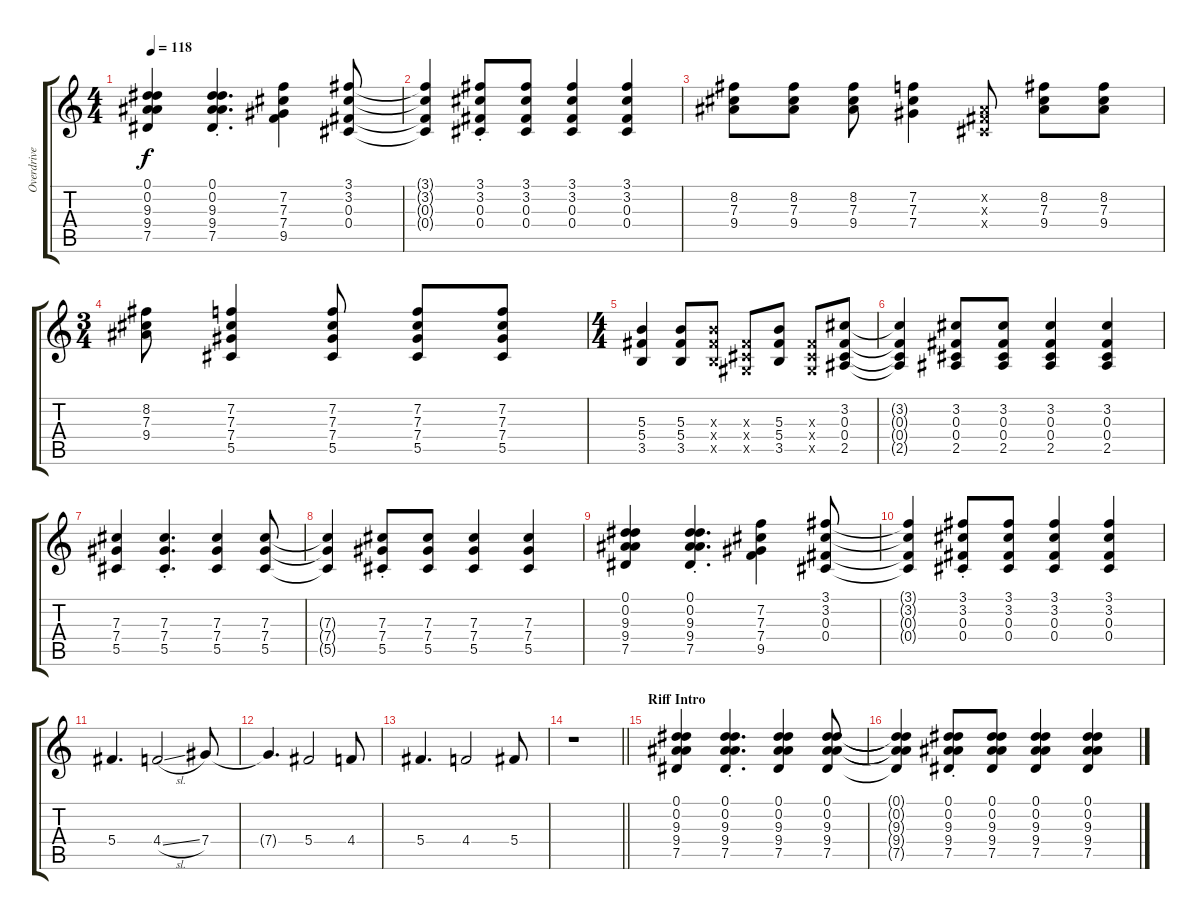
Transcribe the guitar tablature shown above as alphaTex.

\track ("Overdrive Rhythm" "Overdrive ") {instrument overdrivenguitar}
\staff {score tabs}
\tuning (Eb4 Bb3 Gb3 Db3 Ab2 Eb2) {hide}
\ts (4 4)
\tempo 118
\clef g2
\ks c
(0.1 0.2 9.3 9.4 7.5).4{dy f} (0.1{st} 0.2{st} 9.3{st} 9.4{st} 7.5{st}).4{d} (7.2 7.3 7.4 9.5).4 (3.1 3.2 0.3 0.4).8 |
(3.1{t} 3.2{t} 0.3{t} 0.4{t}).4 (3.1{st} 3.2{st} 0.3{st} 0.4{st}).8 (3.1 3.2 0.3 0.4).8 (3.1 3.2 0.3 0.4).4 (3.1 3.2 0.3 0.4).4 |
(8.2 7.3 9.4).8 (8.2 7.3 9.4).8 (8.2 7.3 9.4).8 (7.2 7.3 7.4).4 (0.2{x} 0.3{x} 0.4{x}).8 (8.2 7.3 9.4).8 (8.2 7.3 9.4).8 |
\ts (3 4)
(8.2 7.3 9.4).8 (7.2 7.3 7.4 5.5).4 (7.2 7.3 7.4 5.5).8 (7.2 7.3 7.4 5.5).8 (7.2 7.3 7.4 5.5).8 |
\ts (4 4)
(5.3 5.4 3.5).4 (5.3 5.4 3.5).8 (5.3{x} 5.4{x} 3.5{x}).8 (0.3{x} 0.4{x} 0.5{x}).8 (5.3 5.4 3.5).8 (0.3{x} 0.4{x} 0.5{x}).8 (3.2 0.3 0.4 2.5).8 |
(3.2{t} 0.3{t} 0.4{t} 2.5{t}).4 (3.2 0.3 0.4 2.5).8 (3.2 0.3 0.4 2.5).8 (3.2 0.3 0.4 2.5).4 (3.2 0.3 0.4 2.5).4 |
(7.3 7.4 5.5).4 (7.3{st} 7.4{st} 5.5{st}).4{d} (7.3 7.4 5.5).4 (7.3 7.4 5.5).8 |
(7.3{t} 7.4{t} 5.5{t}).4 (7.3{st} 7.4{st} 5.5{st}).8 (7.3 7.4 5.5).8 (7.3 7.4 5.5).4 (7.3 7.4 5.5).4 |
(0.1 0.2 9.3 9.4 7.5).4 (0.1{st} 0.2{st} 9.3{st} 9.4{st} 7.5{st}).4{d} (7.2 7.3 7.4 9.5).4 (3.1 3.2 0.3 0.4).8 |
(3.1{t} 3.2{t} 0.3{t} 0.4{t}).4 (3.1{st} 3.2{st} 0.3{st} 0.4{st}).8 (3.1 3.2 0.3 0.4).8 (3.1 3.2 0.3 0.4).4 (3.1 3.2 0.3 0.4).4 |
5.4.4{d} 4.4{sl}.2 7.4.8 |
7.4{t}.4{d} 5.4.2 4.4.8 |
5.4.4{d} 4.4.2 5.4.8 |
\barLineRight lightlight
r.1 |
\section ("" "Riff Intro")
(0.1 0.2 9.3 9.4 7.5).4 (0.1{st} 0.2{st} 9.3{st} 9.4{st} 7.5{st}).4{d} (0.1 0.2 9.3 9.4 7.5).4 (0.1 0.2 9.3 9.4 7.5).8 |
(0.1{t} 0.2{t} 9.3{t} 9.4{t} 7.5{t}).4 (0.1{st} 0.2{st} 9.3{st} 9.4{st} 7.5{st}).8 (0.1 0.2 9.3 9.4 7.5).8 (0.1 0.2 9.3 9.4 7.5).4 (0.1 0.2 9.3 9.4 7.5).4
